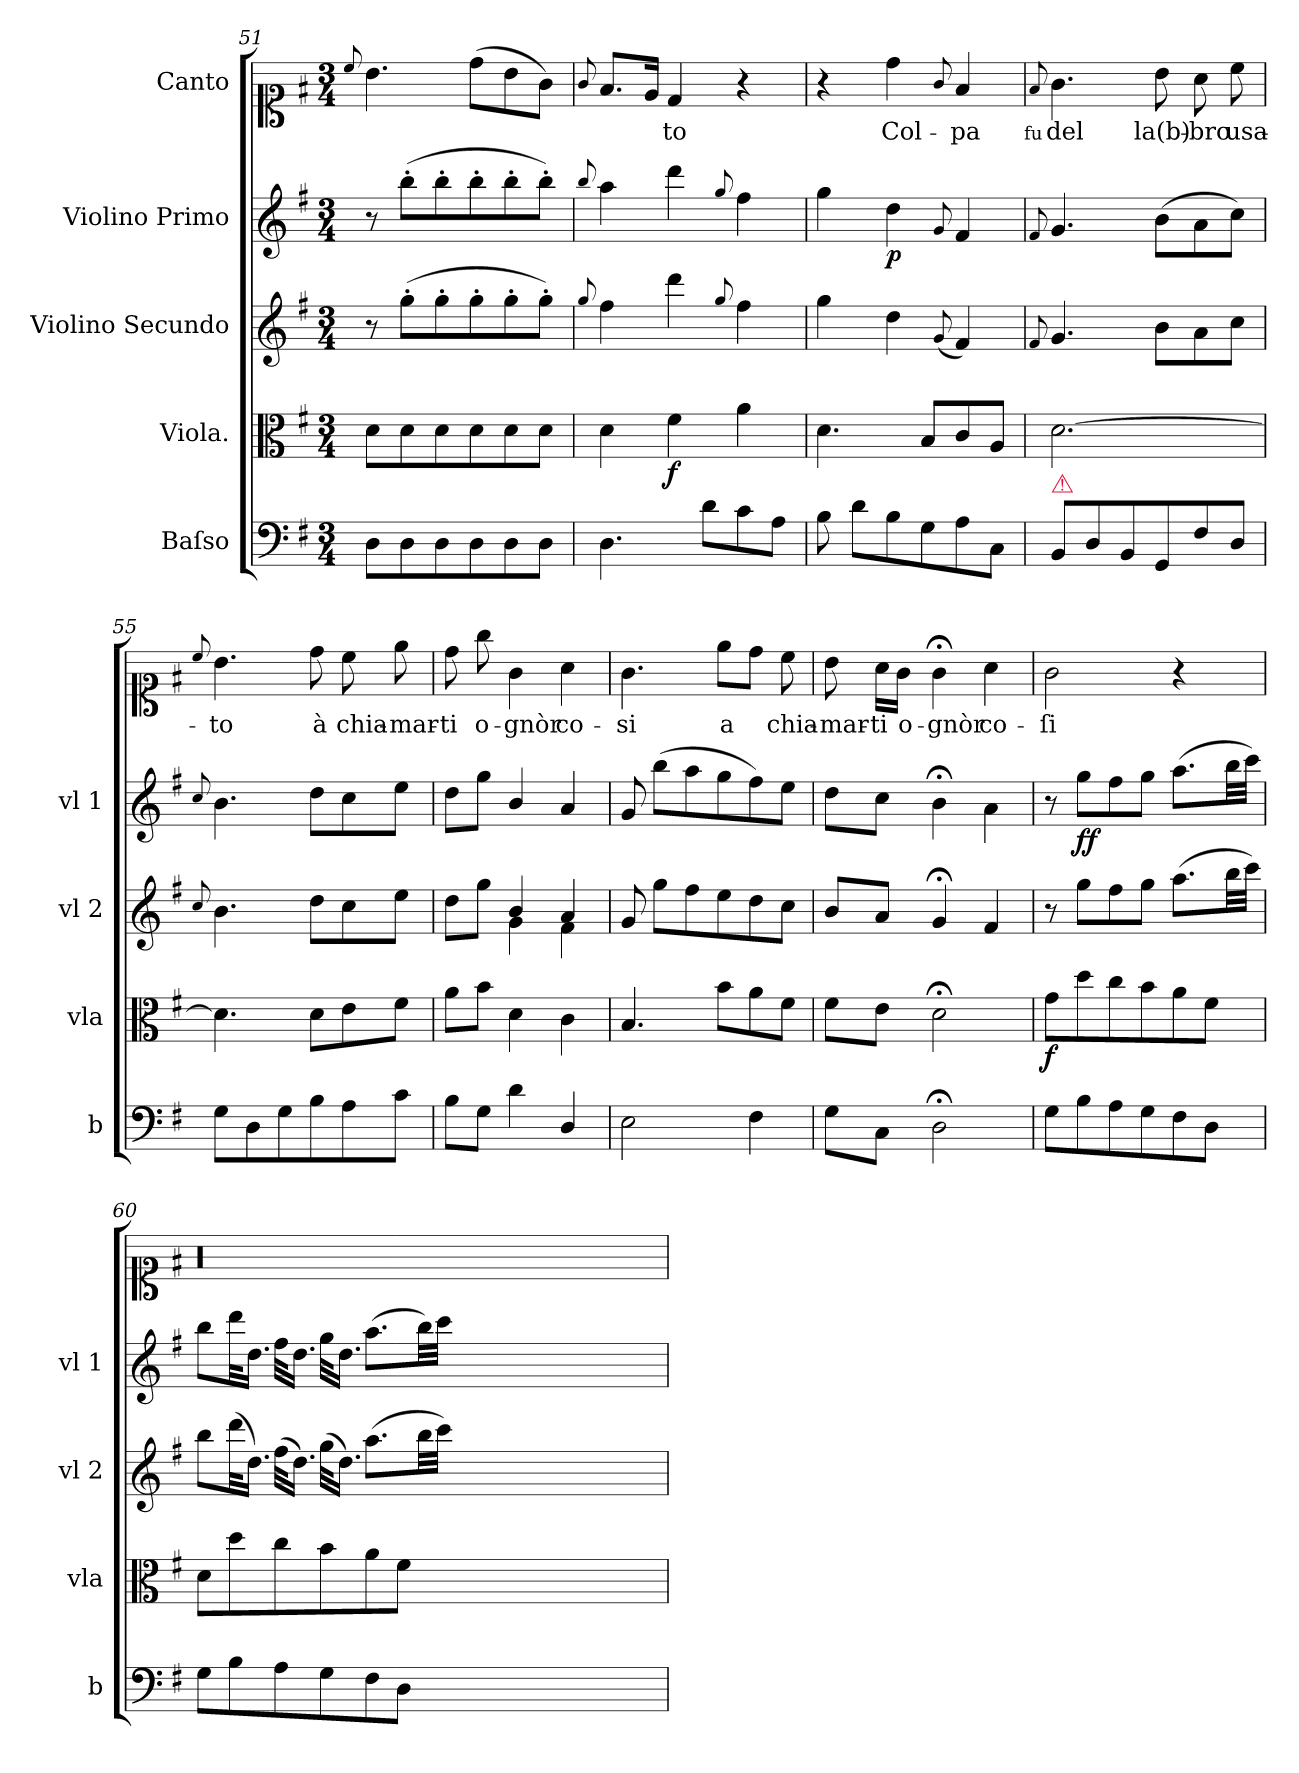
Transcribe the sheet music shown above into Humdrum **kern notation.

**kern	**kern	**dynam	**kern	**kern	**dynam	**kern	**text
*part5	*part4	*part4	*part3	*part2	*part2	*part1	*part1
*staff5	*staff4	*staff4	*staff3	*staff2	*staff2	*staff1	*staff1
*I"Baſso	*I"Viola.	*	*I"Violino Secundo	*I"Violino Primo	*	*I"Canto	*
*I'b	*I'vla	*	*I'vl 2	*I'vl 1	*	*	*
*clefF4	*clefC3	*	*clefG2	*clefG2	*	*clefC1	*
*k[f#]	*k[f#]	*	*k[f#]	*k[f#]	*	*k[f#]	*
*M3/4	*M3/4	*	*M3/4	*M3/4	*	*M3/4	*
=51	=51	=51	=51	=51	=51	=51	=51
.	.	.	.	.	.	8qqcc/	.
8D\L	8d\L	.	8r	8r	.	4.b\	.
8D\	8d\	.	(>8gg'>\L	(>8bb'>\L	.	.	.
8D\	8d\	.	8gg'>\	8bb'>\	.	.	.
8D\	8d\	.	8gg'>\	8bb'>\	.	(>8dd\L	.
8D\	8d\	.	8gg'>\	8bb'>\	.	8b\	.
8D\J	8d\J	.	8gg'>\J)	8bb'>\J)	.	8g\J)	.
=52	=52	=52	=52	=52	=52	=52	=52
.	.	.	8qqgg/	8qqbb/	.	8qqg/	.
4.D\	4d\	.	4ff#\	4aa\	.	8.f#/L	.
.	.	.	.	.	.	16e/Jk	.
!	!	!LO:DY:b	!	!	!	!	!
.	4f#\	f	4ddd\	4ddd\	.	4d/	-to
8d\L	.	.	.	.	.	.	.
.	.	.	8qqgg/	8qqgg/	.	.	.
8c\	4a\	.	4ff#\	4ff#\	.	4r	.
8A\J	.	.	.	.	.	.	.
=53	=53	=53	=53	=53	=53	=53	=53
8B\	4.d\	.	4gg\	4gg\	.	4r	.
8d\L	.	.	.	.	.	.	.
!	!	!	!	!	!LO:DY:b	!	!
8B\	.	.	4dd\	4dd\	p	4dd\	Col-
8G\	8B/L	.	.	.	.	.	.
.	.	.	(<8qqg/	8qqg/	.	8qqg/	.
8A\	8c/	.	4f#/)	4f#/	.	4f#/	-pa
8C\J	8A/J	.	.	.	.	.	.
=54	=54	=54	=54	=54	=54	=54	=54
.	.	.	8qqf#/	8qqf#/	.	8qqf#/	fu
!LO:TX:a:color=crimson:t=⚠	!	!	!	!	!	!	!
8BB/L	[2.d\	.	4.g/	4.g/	.	4.g\	del
8D/	.	.	.	.	.	.	.
8BB/	.	.	.	.	.	.	.
8GG/	.	.	8b\L	(>8b\L	.	8b\	la(b)-
8F#\	.	.	8a\	8a\	.	8a\	-bro
8D\J	.	.	8cc\J	8cc\J)	.	8cc\	usa-
=55	=55	=55	=55	=55	=55	=55	=55
.	.	.	8qqcc/	8qqcc/	.	8qqcc/	.
8G\L	4.d\]	.	4.b\	4.b\	.	4.b\	-to
8D\	.	.	.	.	.	.	.
8G\	.	.	.	.	.	.	.
8B\	8d\L	.	8dd\L	8dd\L	.	8dd\	à
8A\	8e\	.	8cc\	8cc\	.	8cc\	chia-
8c\J	8f#\J	.	8ee\J	8ee\J	.	8ee\	-mar-
=56	=56	=56	=56	=56	=56	=56	=56
*	*	*	*^	*	*	*	*
8B\L	8a\L	.	8dd\L	4ryy	8dd\L	.	8dd\	-ti
8G\J	8b\J	.	8gg\J	.	8gg\J	.	8gg\	o-
4d\	4d\	.	4b/	4g\	4b/	.	4g\	-gnòr
4D/	4c\	.	4a/	4f#\	4a/	.	4a\	co-
*	*	*	*v	*v	*	*	*	*
=57	=57	=57	=57	=57	=57	=57	=57
2E\	4.B/	.	8g/	8g/	.	4.g\	-si
.	.	.	8gg\L	(>8bb\L	.	.	.
.	.	.	8ff#\	8aa\	.	.	.
.	8b\L	.	8ee\	8gg\	.	8ee\L	a
4F#\	8a\	.	8dd\	8ff#\)	.	8dd\J	.
.	8f#\J	.	8cc\J	8ee\J	.	8cc\	chia-
=58	=58	=58	=58	=58	=58	=58	=58
8G\L	8f#\L	.	8b/L	8dd\L	.	8b\	-mar-
8C\J	8e\J	.	8a/J	8cc\J	.	16a\LL	-ti
.	.	.	.	.	.	16g\JJ	o-
2D;<\	2d;<\	.	4g;/	4b;<\	.	4g;<\	-gnòr
.	.	.	4f#/	4a\	.	4a\	co-
=59	=59	=59	=59	=59	=59	=59	=59
!	!	!LO:DY:b	!	!	!	!	!
8G\L	8g\L	f	8r	8r	.	2g\	-ſi
!	!	!	!	!	!LO:DY:b	!	!
8B\	8dd\	.	8gg\L	8gg\L	ff	.	.
8A\	8cc\	.	8ff#\	8ff#\	.	.	.
8G\	8b\	.	8gg\J	8gg\J	.	.	.
8F#\	8a\	.	(>8.aa\L	(>8.aa\L	.	4r	.
8D\J	8f#\J	.	.	.	.	.	.
.	.	.	32bb\LL	32bb\LL	.	.	.
.	.	.	32ccc\JJJ)	32ccc\JJJ)	.	.	.
=60	=60	=60	=60	=60	=60	=60	=60
!	!	!	!	!	!	!LO:N:vis=00	!
8G\L	8d\L	.	8bb\L	8bb\L	.	0.r	.
8B\	8dd\	.	(>32ddd\KL	32ddd\KL	.	.	.
.	.	.	16.dd\JJ)	16.dd\JJ	.	.	.
8A\	8cc\	.	(>32ff#\KLL	32ff#\KLL	.	.	.
.	.	.	16.dd\JJ)	16.dd\JJ	.	.	.
8G\	8b\	.	(>32gg\KLL	32gg\KLL	.	.	.
.	.	.	16.dd\JJ)	16.dd\JJ	.	.	.
8F#\	8a\	.	(>8.aa\L	(>8.aa\L	.	.	.
8D\J	8f#\J	.	.	.	.	.	.
.	.	.	32bb\LL	32bb\LL)	.	.	.
.	.	.	32ccc\JJJ)	32ccc\JJJ	.	.	.
0ryy	0ryy	.	0ryy	0ryy	.	.	.
4ryy	4ryy	.	4ryy	4ryy	.	.	.
=	=	=	=	=	=	=	=
*-	*-	*-	*-	*-	*-	*-	*-
